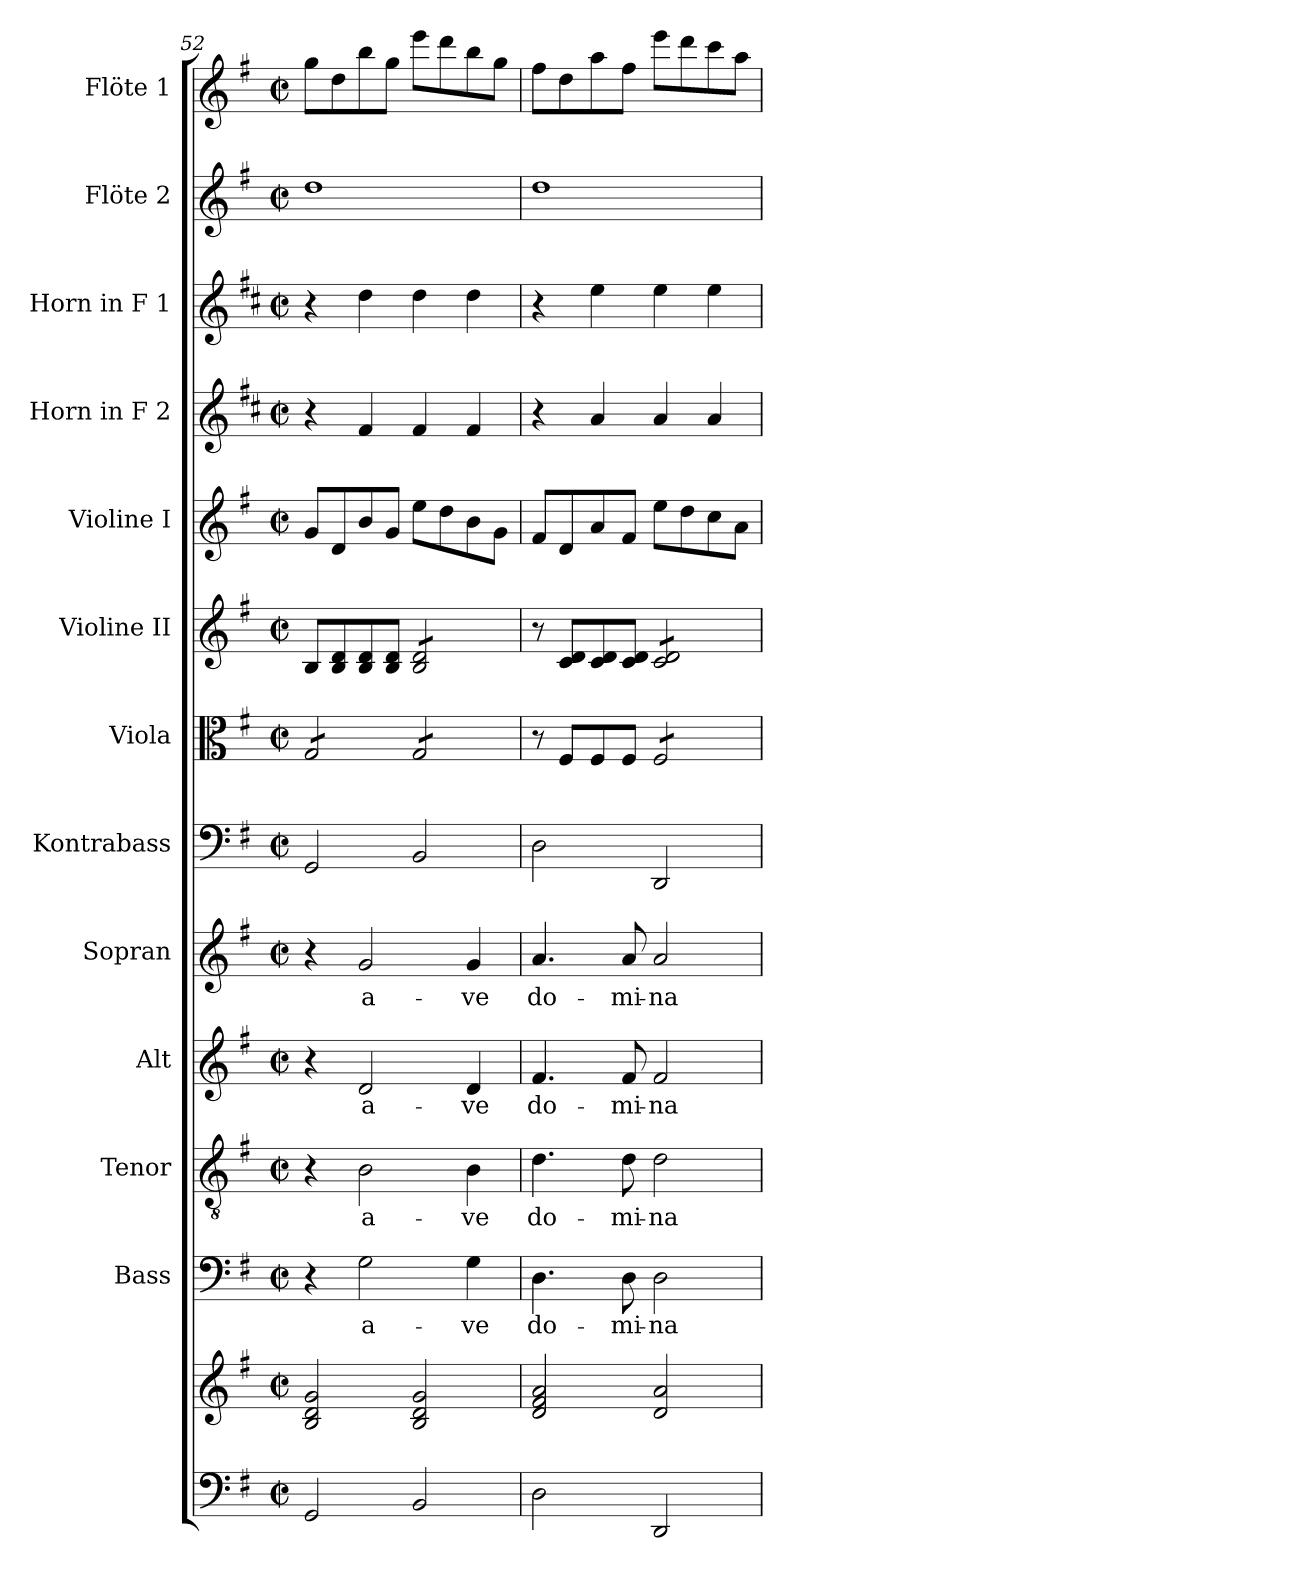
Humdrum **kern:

**kern	**kern	**kern	**text	**kern	**text	**kern	**text	**kern	**text	**kern	**kern	**kern	**kern	**kern	**kern	**kern	**kern
*part13	*part13	*part12	*part12	*part11	*part11	*part10	*part10	*part9	*part9	*part8	*part7	*part6	*part5	*part4	*part3	*part2	*part1
*staff14	*staff13	*staff12	*staff12	*staff11	*staff11	*staff10	*staff10	*staff9	*staff9	*staff8	*staff7	*staff6	*staff5	*staff4	*staff3	*staff2	*staff1
*	*	*I"Bass	*	*I"Tenor	*	*I"Alt	*	*I"Sopran	*	*I"Kontrabass	*I"Viola	*I"Violine II	*I"Violine I	*I"Horn in F 2	*I"Horn in F 1	*I"Flöte 2	*I"Flöte 1
*	*	*I'B.	*	*I'T.	*	*I'A.	*	*I'S.	*	*I'Kb.	*I'Vla.	*I'Vl. II	*I'Vl. I	*I'Hrn. F 2	*I'Hrn. F 1	*I'Fl. 2	*I'Fl. 1
!!LO:PB:g=z
*clefF4	*clefG2	*clefF4	*	*clefGv2	*	*clefG2	*	*clefG2	*	*clefF4	*clefC3	*clefG2	*clefG2	*clefG2	*clefG2	*clefG2	*clefG2
*	*	*	*	*	*	*	*	*	*	*ITrd7c12	*	*	*	*ITrd4c7	*ITrd4c7	*	*
*k[f#]	*k[f#]	*k[f#]	*	*k[f#]	*	*k[f#]	*	*k[f#]	*	*k[f#]	*k[f#]	*k[f#]	*k[f#]	*k[f#]	*k[f#]	*k[f#]	*k[f#]
*G:	*G:	*G:	*	*G:	*	*G:	*	*G:	*	*G:	*G:	*G:	*G:	*G:	*G:	*G:	*G:
*M2/2	*M2/2	*M2/2	*	*M2/2	*	*M2/2	*	*M2/2	*	*M2/2	*M2/2	*M2/2	*M2/2	*M2/2	*M2/2	*M2/2	*M2/2
*met(c|)	*met(c|)	*met(c|)	*	*met(c|)	*	*met(c|)	*	*met(c|)	*	*met(c|)	*met(c|)	*met(c|)	*met(c|)	*met(c|)	*met(c|)	*met(c|)	*met(c|)
=52	=52	=52	=52	=52	=52	=52	=52	=52	=52	=52	=52	=52	=52	=52	=52	=52	=52
*	*	*	*	*	*	*	*	*	*	*	*tremolo	*	*	*	*	*	*
2GG/	2B/ 2d/ 2g/	4r	.	4r	.	4r	.	4r	.	2GGG/	8G/L	8B/L	8g/L	4r	4r	1dd	8gg\L
.	.	.	.	.	.	.	.	.	.	.	8G/	8B/ 8d/	8d/	.	.	.	8dd\
!	!	!	!LO:LY:b	!	!LO:LY:b	!	!LO:LY:b	!	!LO:LY:b	!	!	!	!	!	!	!	!
.	.	2G\	a-	2B\	a-	2d/	a-	2g/	a-	.	8G/	8B/ 8d/	8b/	4B/	4g\	.	8bb\
.	.	.	.	.	.	.	.	.	.	.	8G/J	8B/ 8d/J	8g/J	.	.	.	8gg\J
*	*	*	*	*	*	*	*	*	*	*	*	*tremolo	*	*	*	*	*
2BB/	2B/ 2d/ 2g/	.	.	.	.	.	.	.	.	2BBB/	8G/L	8B/ 8d/L	8ee\L	4B/	4g\	.	8eee\L
.	.	.	.	.	.	.	.	.	.	.	8G/	8B/ 8d/	8dd\	.	.	.	8ddd\
!	!	!	!LO:LY:b	!	!LO:LY:b	!	!LO:LY:b	!	!LO:LY:b	!	!	!	!	!	!	!	!
.	.	4G\	-ve	4B\	-ve	4d/	-ve	4g/	-ve	.	8G/	8B/ 8d/	8b\	4B/	4g\	.	8bb\
.	.	.	.	.	.	.	.	.	.	.	8G/J	8B/ 8d/J	8g\J	.	.	.	8gg\J
*	*	*	*	*	*	*	*	*	*	*	*	*Xtremolo	*	*	*	*	*
*	*	*	*	*	*	*	*	*	*	*	*Xtremolo	*	*	*	*	*	*
=53	=53	=53	=53	=53	=53	=53	=53	=53	=53	=53	=53	=53	=53	=53	=53	=53	=53
!	!	!	!LO:LY:b	!	!LO:LY:b	!	!LO:LY:b	!	!LO:LY:b	!	!	!	!	!	!	!	!
2D\	2d/ 2f#/ 2a/	4.D\	do-	4.d\	do-	4.f#/	do-	4.a/	do-	2DD\	8r	8r	8f#/L	4r	4r	1dd	8ff#\L
.	.	.	.	.	.	.	.	.	.	.	8F#/L	8c/ 8d/L	8d/	.	.	.	8dd\
.	.	.	.	.	.	.	.	.	.	.	8F#/	8c/ 8d/	8a/	4d/	4a\	.	8aa\
!	!	!	!LO:LY:b	!	!LO:LY:b	!	!LO:LY:b	!	!LO:LY:b	!	!	!	!	!	!	!	!
.	.	8D\	-mi-	8d\	-mi-	8f#/	-mi-	8a/	-mi-	.	8F#/J	8c/ 8d/J	8f#/J	.	.	.	8ff#\J
!	!	!	!LO:LY:b	!	!LO:LY:b	!	!LO:LY:b	!	!LO:LY:b	!	!	!	!	!	!	!	!
*	*	*	*	*	*	*	*	*	*	*	*tremolo	*	*	*	*	*	*
*	*	*	*	*	*	*	*	*	*	*	*	*tremolo	*	*	*	*	*
2DD/	2d/ 2a/	2D\	-na	2d\	-na	2f#/	-na	2a/	-na	2DDD/	8F#/L	8c/ 8d/L	8ee\L	4d/	4a\	.	8eee\L
.	.	.	.	.	.	.	.	.	.	.	8F#/	8c/ 8d/	8dd\	.	.	.	8ddd\
.	.	.	.	.	.	.	.	.	.	.	8F#/	8c/ 8d/	8cc\	4d/	4a\	.	8ccc\
.	.	.	.	.	.	.	.	.	.	.	8F#/J	8c/ 8d/J	8a\J	.	.	.	8aa\J
*	*	*	*	*	*	*	*	*	*	*	*	*Xtremolo	*	*	*	*	*
*	*	*	*	*	*	*	*	*	*	*	*Xtremolo	*	*	*	*	*	*
=	=	=	=	=	=	=	=	=	=	=	=	=	=	=	=	=	=
*-	*-	*-	*-	*-	*-	*-	*-	*-	*-	*-	*-	*-	*-	*-	*-	*-	*-
